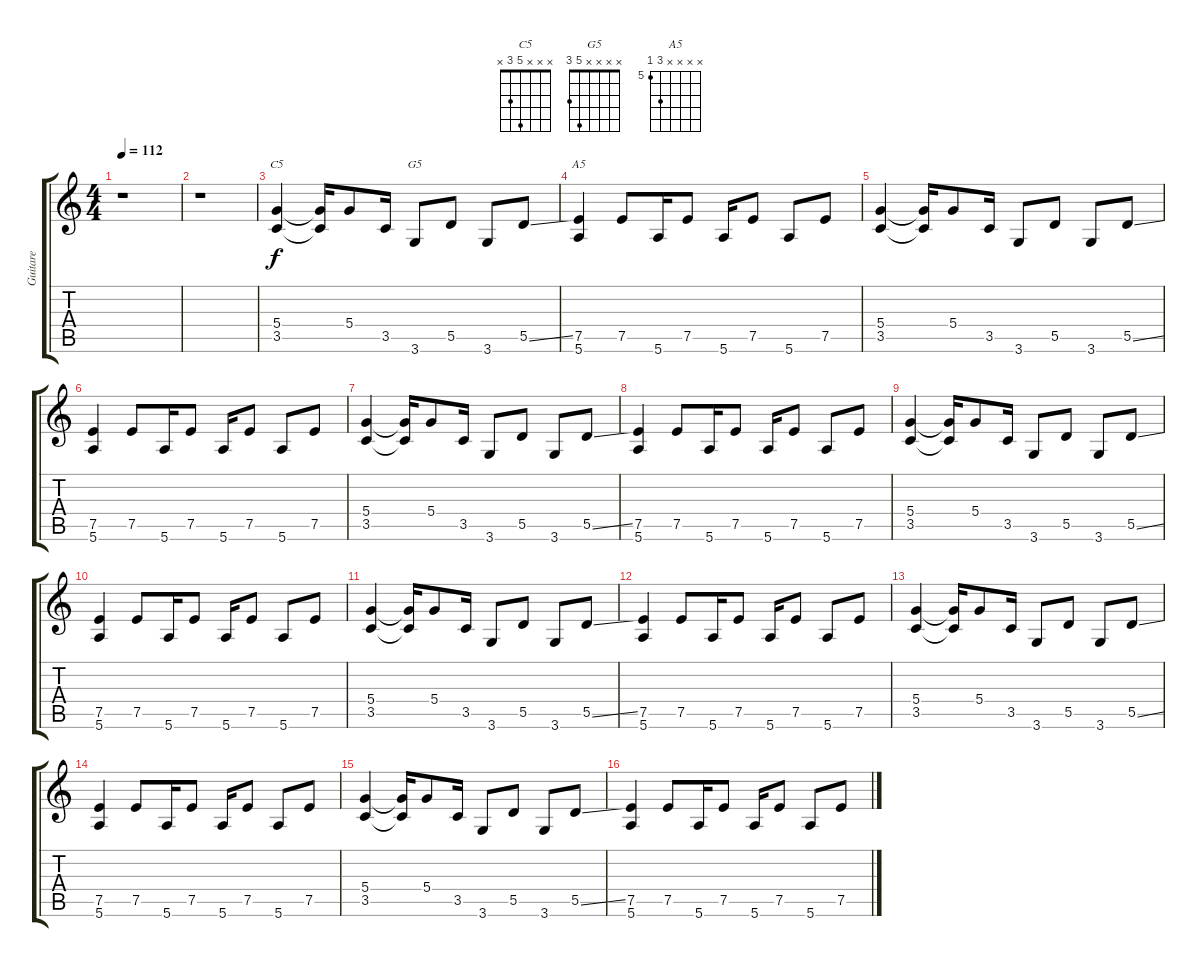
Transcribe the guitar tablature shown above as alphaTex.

\track ("Guitare" "Guitare") {instrument electricguitarclean}
\staff {score tabs}
\tuning (E4 B3 G3 D3 A2 E2) {hide}
\chord ("C5" x x x 5 3 x)
\chord ("G5" x x x x 5 3)
\chord ("A5" x x x x 7 5) {firstfret 5}
\ts (4 4)
\tempo 112
\clef g2
\ks c
r.1{dy f instrument electricguitarclean} |
r.1 |
(5.4 3.5).4{ch "C5"} (5.4{t} 3.5{t}).16 5.4.8 3.5.16 3.6.8{ch "G5"} 5.5.8 3.6.8 5.5{ss}.8 |
(7.5 5.6).4{ch "A5"} 7.5.8 5.6.16 7.5.8 5.6.16 7.5.8 5.6.8 7.5.8 |
(5.4 3.5).4 (5.4{t} 3.5{t}).16 5.4.8 3.5.16 3.6.8 5.5.8 3.6.8 5.5{ss}.8 |
(7.5 5.6).4 7.5.8 5.6.16 7.5.8 5.6.16 7.5.8 5.6.8 7.5.8 |
(5.4 3.5).4 (5.4{t} 3.5{t}).16 5.4.8 3.5.16 3.6.8 5.5.8 3.6.8 5.5{ss}.8 |
(7.5 5.6).4 7.5.8 5.6.16 7.5.8 5.6.16 7.5.8 5.6.8 7.5.8 |
(5.4 3.5).4 (5.4{t} 3.5{t}).16 5.4.8 3.5.16 3.6.8 5.5.8 3.6.8 5.5{ss}.8 |
(7.5 5.6).4 7.5.8 5.6.16 7.5.8 5.6.16 7.5.8 5.6.8 7.5.8 |
(5.4 3.5).4 (5.4{t} 3.5{t}).16 5.4.8 3.5.16 3.6.8 5.5.8 3.6.8 5.5{ss}.8 |
(7.5 5.6).4 7.5.8 5.6.16 7.5.8 5.6.16 7.5.8 5.6.8 7.5.8 |
(5.4 3.5).4 (5.4{t} 3.5{t}).16 5.4.8 3.5.16 3.6.8 5.5.8 3.6.8 5.5{ss}.8 |
(7.5 5.6).4 7.5.8 5.6.16 7.5.8 5.6.16 7.5.8 5.6.8 7.5.8 |
(5.4 3.5).4 (5.4{t} 3.5{t}).16 5.4.8 3.5.16 3.6.8 5.5.8 3.6.8 5.5{ss}.8 |
(7.5 5.6).4 7.5.8 5.6.16 7.5.8 5.6.16 7.5.8 5.6.8 7.5.8
